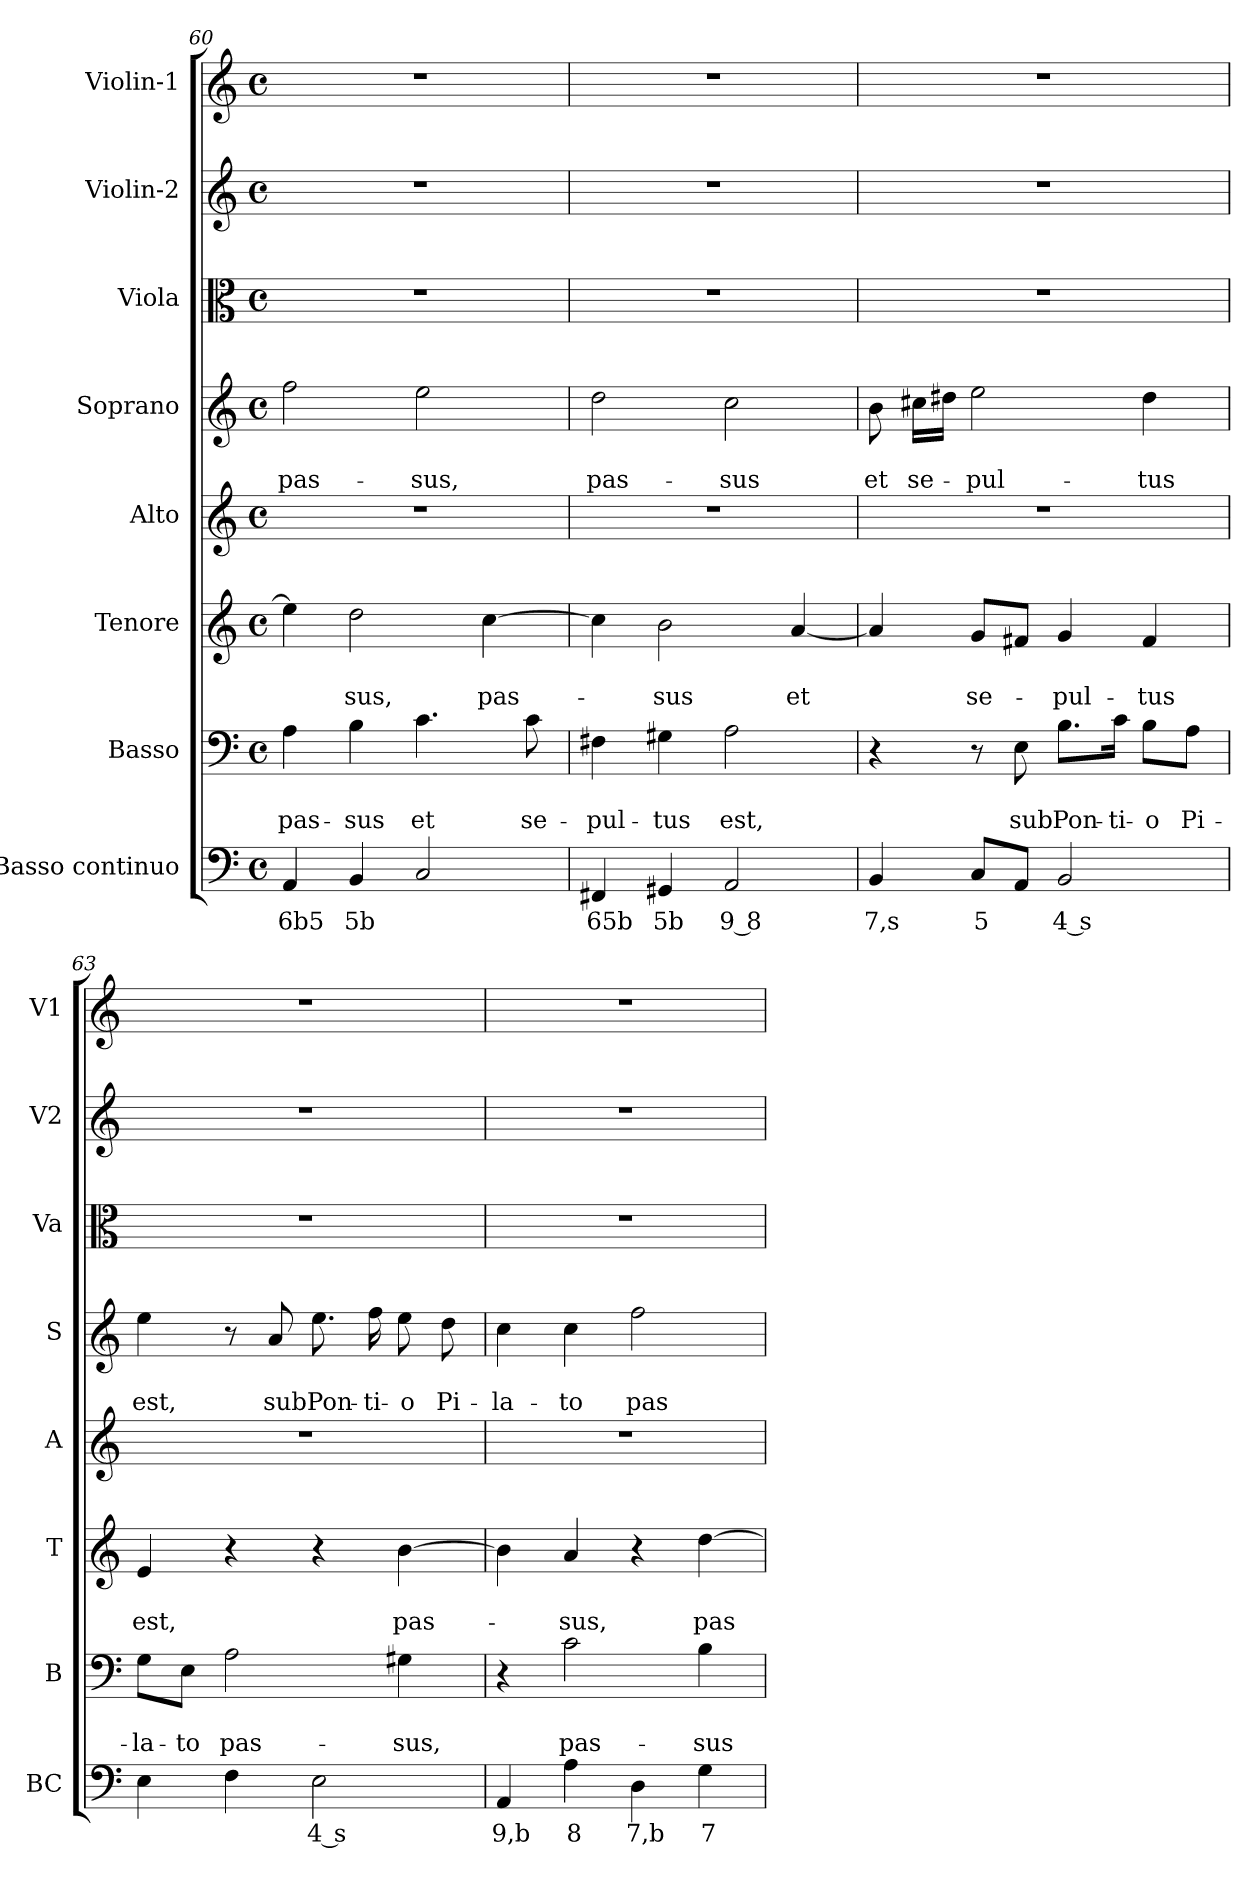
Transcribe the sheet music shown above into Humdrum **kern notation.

**kern	**text	**kern	**text	**text	**kern	**text	**text	**kern	**kern	**text	**text	**kern	**kern	**kern
*part8	*part8	*part7	*part7	*part7	*part6	*part6	*part6	*part5	*part4	*part4	*part4	*part3	*part2	*part1
*staff8	*staff8	*staff7	*staff7	*staff7	*staff6	*staff6	*staff6	*staff5	*staff4	*staff4	*staff4	*staff3	*staff2	*staff1
*I"Basso continuo	*	*I"Basso	*	*	*I"Tenore	*	*	*I"Alto	*I"Soprano	*	*	*I"Viola	*I"Violin-2	*I"Violin-1
*I'BC	*	*I'B	*	*	*I'T	*	*	*I'A	*I'S	*	*	*I'Va	*I'V2	*I'V1
*clefF4	*	*clefF4	*	*	*clefG2	*	*	*clefG2	*clefG2	*	*	*clefC3	*clefG2	*clefG2
*k[]	*	*k[]	*	*	*k[]	*	*	*k[]	*k[]	*	*	*k[]	*k[]	*k[]
*C:	*	*C:	*	*	*C:	*	*	*C:	*C:	*	*	*C:	*C:	*C:
*M4/4	*	*M4/4	*	*	*M4/4	*	*	*M4/4	*M4/4	*	*	*M4/4	*M4/4	*M4/4
*met(c)	*	*met(c)	*	*	*met(c)	*	*	*met(c)	*met(c)	*	*	*met(c)	*met(c)	*met(c)
=60	=60	=60	=60	=60	=60	=60	=60	=60	=60	=60	=60	=60	=60	=60
!	!LO:LY:b	!	!	!LO:LY:b	!	!	!	!	!	!	!LO:LY:b	!	!	!
4AA/	6b5	4A\	.	pas-	4ee\]	.	.	1r	2ff\	.	pas-	1r	1r	1r
!	!LO:LY:b	!	!	!LO:LY:b	!	!	!LO:LY:b	!	!	!	!	!	!	!
4BB/	5b	4B\	.	-sus	2dd\	.	-sus,	.	.	.	.	.	.	.
!	!	!	!	!LO:LY:b	!	!	!	!	!	!	!LO:LY:b	!	!	!
2C/	.	4.c\	.	et	.	.	.	.	2ee\	.	-sus,	.	.	.
!	!	!	!	!	!	!	!LO:LY:b	!	!	!	!	!	!	!
.	.	.	.	.	[4cc\	.	pas-	.	.	.	.	.	.	.
!	!	!	!	!LO:LY:b	!	!	!	!	!	!	!	!	!	!
.	.	8c\	.	se-	.	.	.	.	.	.	.	.	.	.
=61	=61	=61	=61	=61	=61	=61	=61	=61	=61	=61	=61	=61	=61	=61
!	!LO:LY:b	!	!	!LO:LY:b	!	!	!	!	!	!	!LO:LY:b	!	!	!
4FF#X/	65b	4F#X\	.	-pul-	4cc\]	.	.	1r	2dd\	.	pas-	1r	1r	1r
!	!LO:LY:b	!	!	!LO:LY:b	!	!	!LO:LY:b	!	!	!	!	!	!	!
4GG#X/	5b	4G#X\	.	-tus	2b\	.	-sus	.	.	.	.	.	.	.
!	!LO:LY:b	!	!	!LO:LY:b	!	!	!	!	!	!	!LO:LY:b	!	!	!
2AA/	9 8	2A\	.	est,	.	.	.	.	2cc\	.	-sus	.	.	.
!	!	!	!	!	!	!	!LO:LY:b	!	!	!	!	!	!	!
.	.	.	.	.	[4a/	.	et	.	.	.	.	.	.	.
!!LO:LB:g=z
=62	=62	=62	=62	=62	=62	=62	=62	=62	=62	=62	=62	=62	=62	=62
!	!LO:LY:b	!	!	!	!	!	!	!	!	!	!LO:LY:b	!	!	!
4BB/	7,s	4r	.	.	4a/]	.	.	1r	8b\	.	et	1r	1r	1r
!	!	!	!	!	!	!	!	!	!	!	!LO:LY:b	!	!	!
.	.	.	.	.	.	.	.	.	16cc#X\LL	.	se-	.	.	.
.	.	.	.	.	.	.	.	.	16dd#X\JJ	.	.	.	.	.
!	!LO:LY:b	!	!	!	!	!	!LO:LY:b	!	!	!	!LO:LY:b	!	!	!
8C/L	5	8r	.	.	8g/L	.	se-	.	2ee\	.	-pul-	.	.	.
!	!	!	!	!LO:LY:b	!	!	!	!	!	!	!	!	!	!
8AA/J	.	8E\	.	sub	8f#X/J	.	.	.	.	.	.	.	.	.
!	!LO:LY:b	!	!	!LO:LY:b	!	!	!LO:LY:b	!	!	!	!	!	!	!
2BB/	4 s	8.B\L	.	Pon-	4g/	.	-pul-	.	.	.	.	.	.	.
!	!	!	!	!LO:LY:b	!	!	!	!	!	!	!	!	!	!
.	.	16c\Jk	.	-ti-	.	.	.	.	.	.	.	.	.	.
!	!	!	!	!LO:LY:b	!	!	!LO:LY:b	!	!	!	!LO:LY:b	!	!	!
.	.	8B\L	.	-o	4f#/	.	-tus	.	4dd#\	.	-tus	.	.	.
!	!	!	!	!LO:LY:b	!	!	!	!	!	!	!	!	!	!
.	.	8A\J	.	Pi-	.	.	.	.	.	.	.	.	.	.
=63	=63	=63	=63	=63	=63	=63	=63	=63	=63	=63	=63	=63	=63	=63
!	!	!	!	!LO:LY:b	!	!	!LO:LY:b	!	!	!	!LO:LY:b	!	!	!
4E\	.	8G\L	.	-la-	4e/	.	est,	1r	4ee\	.	est,	1r	1r	1r
!	!	!	!	!LO:LY:b	!	!	!	!	!	!	!	!	!	!
.	.	8E\J	.	-to	.	.	.	.	.	.	.	.	.	.
!	!	!	!	!LO:LY:b	!	!	!	!	!	!	!	!	!	!
4F\	.	2A\	.	pas-	4r	.	.	.	8r	.	.	.	.	.
!	!	!	!	!	!	!	!	!	!	!	!LO:LY:b	!	!	!
.	.	.	.	.	.	.	.	.	8a/	.	sub	.	.	.
!	!LO:LY:b	!	!	!	!	!	!	!	!	!	!LO:LY:b	!	!	!
2E\	4 s	.	.	.	4r	.	.	.	8.ee\	.	Pon-	.	.	.
!	!	!	!	!	!	!	!	!	!	!	!LO:LY:b	!	!	!
.	.	.	.	.	.	.	.	.	16ff\	.	-ti-	.	.	.
!	!	!	!	!LO:LY:b	!	!	!LO:LY:b	!	!	!	!LO:LY:b	!	!	!
.	.	4G#X\	.	-sus,	[4b\	.	pas-	.	8ee\	.	-o	.	.	.
!	!	!	!	!	!	!	!	!	!	!	!LO:LY:b	!	!	!
.	.	.	.	.	.	.	.	.	8dd\	.	Pi-	.	.	.
=64	=64	=64	=64	=64	=64	=64	=64	=64	=64	=64	=64	=64	=64	=64
!	!LO:LY:b	!	!	!	!	!	!	!	!	!	!LO:LY:b	!	!	!
4AA/	9,b	4r	.	.	4b\]	.	.	1r	4cc\	.	-la-	1r	1r	1r
!	!LO:LY:b	!	!	!LO:LY:b	!	!	!LO:LY:b	!	!	!	!LO:LY:b	!	!	!
4A\	8	2c\	.	pas-	4a/	.	-sus,	.	4cc\	.	-to	.	.	.
!	!LO:LY:b	!	!	!	!	!	!	!	!	!	!LO:LY:b	!	!	!
4D\	7,b	.	.	.	4r	.	.	.	2ff\	.	pas-	.	.	.
!	!LO:LY:b	!	!	!LO:LY:b	!	!	!LO:LY:b	!	!	!	!	!	!	!
4G\	7	4B\	.	-sus	[4dd\	.	pas-	.	.	.	.	.	.	.
=	=	=	=	=	=	=	=	=	=	=	=	=	=	=
*-	*-	*-	*-	*-	*-	*-	*-	*-	*-	*-	*-	*-	*-	*-
